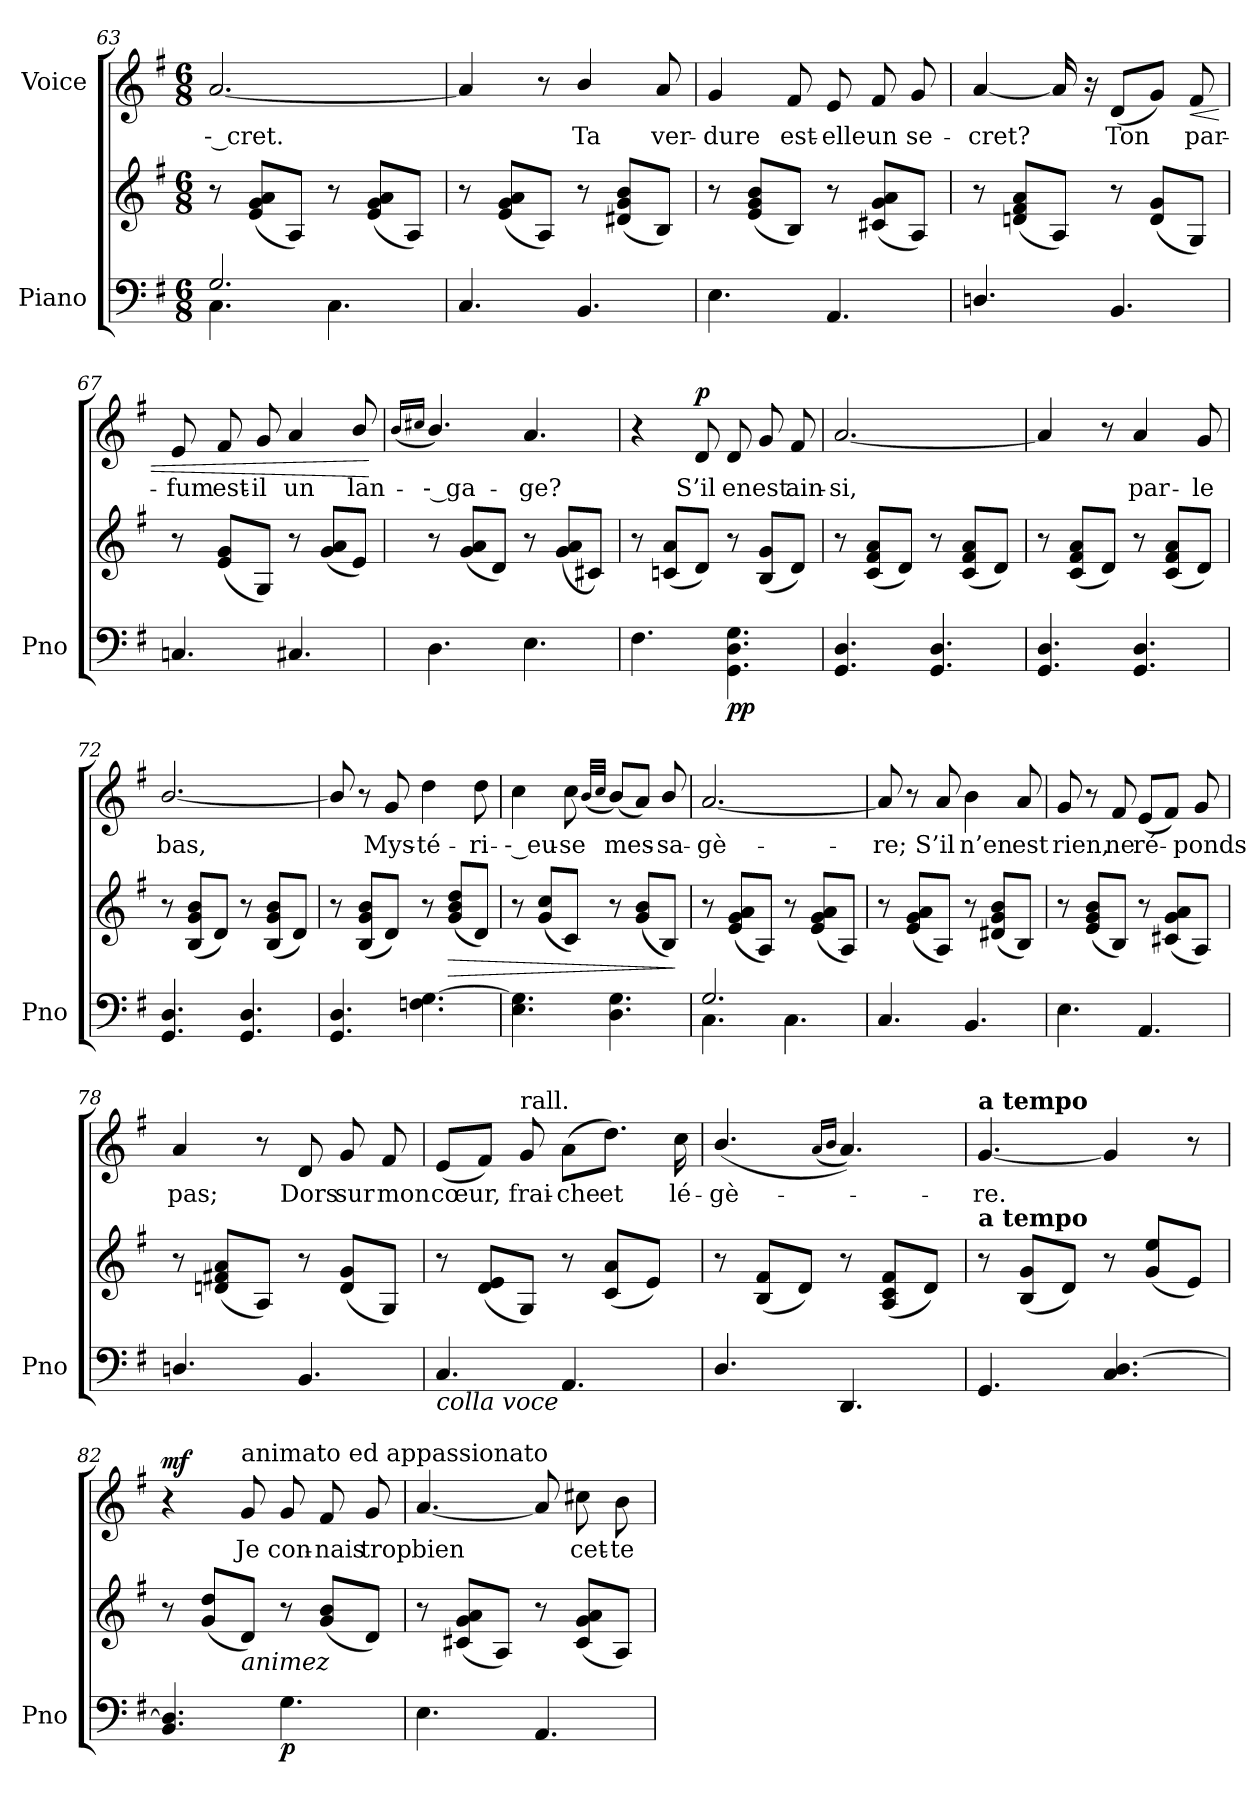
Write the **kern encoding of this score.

**kern	**kern	**dynam	**kern	**text	**dynam
*part2	*part2	*part2	*part1	*part1	*part1
*staff3	*staff2	*staff2/3	*staff1	*staff1	*staff1
*I"Piano	*	*	*I"Voice	*	*
*I'Pno	*	*	*	*	*
!!LO:LB:g=z
*clefF4	*clefG2	*	*clefG2	*	*
*k[f#]	*k[f#]	*	*k[f#]	*	*
*M6/8	*M6/8	*	*M6/8	*	*
=63	=63	=63	=63	=63	=63
*^	*	*	*	*	*
!	!	!	!	!	!LO:LY:b	!
2.G/	4.C\	8r	.	[2.a/	-- cret.	.
.	.	(8e/ 8g/ 8a/L	.	.	.	.
.	.	8A/J)	.	.	.	.
.	4.C\	8r	.	.	.	.
.	.	(8e/ 8g/ 8a/L	.	.	.	.
.	.	8A/J)	.	.	.	.
*v	*v	*	*	*	*	*
=64	=64	=64	=64	=64	=64
4.C/	8r	.	4a/]	.	.
.	(8e/ 8g/ 8a/L	.	.	.	.
.	8A/J)	.	8r	.	.
!	!	!	!	!LO:LY:b	!
4.BB/	8r	.	4b/	Ta	.
.	(8d#X/ 8g/ 8b/L	.	.	.	.
!	!	!	!	!LO:LY:b	!
.	8B/J)	.	8a/	ver-	.
=65	=65	=65	=65	=65	=65
!	!	!	!	!LO:LY:b	!
4.E\	8r	.	4g/	-dure	.
.	(8e/ 8g/ 8b/L	.	.	.	.
!	!	!	!	!LO:LY:b	!
.	8B/J)	.	8f#/	est-	.
!	!	!	!	!LO:LY:b	!
4.AA/	8r	.	8e/	-elle	.
!	!	!	!	!LO:LY:b	!
.	(8c#X/ 8g/ 8a/L	.	8f#/	un	.
!	!	!	!	!LO:LY:b	!
.	8A/J)	.	8g/	se-	.
=66	=66	=66	=66	=66	=66
!	!	!	!	!LO:LY:b	!
4.Dn/	8r	.	[4a/	-cret?	.
.	(8dn/ 8f#/ 8a/L	.	.	.	.
.	8A/J)	.	16a/]	.	.
.	.	.	16r	.	.
!	!	!	!	!LO:LY:b	!
4.BB/	8r	.	(8d/L	Ton	.
.	(8d/ 8g/L	.	8g/J)	.	.
!	!	!	!	!LO:LY:b	!LO:HP:b
.	8G/J)	.	8f#/	par-	<
=67	=67	=67	=67	=67	=67
!	!	!	!	!LO:LY:b	!
4.Cn/	8r	.	8e/	-fum	.
!	!	!	!	!LO:LY:b	!
.	(8e/ 8g/L	.	8f#/	est-	.
!	!	!	!	!LO:LY:b	!
.	8G/J)	.	8g/	-il	.
!	!	!	!	!LO:LY:b	!
4.C#X/	8r	.	4a/	un	.
.	(8g/ 8a/L	.	.	.	.
!	!	!	!	!LO:LY:b	!
.	8e/J)	.	8b/	lan-	.
.	.	.	.	.	[
!!LO:LB:g=z
=68	=68	=68	=68	=68	=68
.	.	.	(16qb/LL	.	.
.	.	.	16qcc#X/JJ	.	.
!	!	!	!	!LO:LY:b	!
4.D\	8r	.	4.b/)	-- ga-	.
.	(8g/ 8a/L	.	.	.	.
.	8d/J)	.	.	.	.
!	!	!	!	!LO:LY:b	!
4.E\	8r	.	4.a/	-ge?	.
.	(8g/ 8a/L	.	.	.	.
.	8c#X/J)	.	.	.	.
=69	=69	=69	=69	=69	=69
4.F#\	8r	.	4r	.	.
.	(8cn/ 8a/L	.	.	.	.
!	!	!	!	!LO:LY:b	!LO:DY:a
.	8d/J)	.	8d/	S’il	p
!	!	!LO:DY:b=2	!	!LO:LY:b	!
4.GG\ 4.D\ 4.G\	8r	pp	8d/	en	.
!	!	!	!	!LO:LY:b	!
.	(8B/ 8g/L	.	8g/	est	.
!	!	!	!	!LO:LY:b	!
.	8d/J)	.	8f#/	ain-	.
=70	=70	=70	=70	=70	=70
!	!	!	!	!LO:LY:b	!
4.GG/ 4.D/	8r	.	[2.a/	-si,	.
.	(8c/ 8f#/ 8a/L	.	.	.	.
.	8d/J)	.	.	.	.
4.GG/ 4.D/	8r	.	.	.	.
.	(8c/ 8f#/ 8a/L	.	.	.	.
.	8d/J)	.	.	.	.
=71	=71	=71	=71	=71	=71
4.GG/ 4.D/	8r	.	4a/]	.	.
.	(8c/ 8f#/ 8a/L	.	.	.	.
.	8d/J)	.	8r	.	.
!	!	!	!	!LO:LY:b	!
4.GG/ 4.D/	8r	.	4a/	par-	.
.	(8c/ 8f#/ 8a/L	.	.	.	.
!	!	!	!	!LO:LY:b	!
.	8d/J)	.	8g/	-le	.
=72	=72	=72	=72	=72	=72
!	!	!	!	!LO:LY:b	!
4.GG/ 4.D/	8r	.	[2.b/	bas,	.
.	(8B/ 8g/ 8b/L	.	.	.	.
.	8d/J)	.	.	.	.
4.GG/ 4.D/	8r	.	.	.	.
.	(8B/ 8g/ 8b/L	.	.	.	.
.	8d/J)	.	.	.	.
!!LO:LB:g=z
=73	=73	=73	=73	=73	=73
4.GG/ 4.D/	8r	.	8b/]	.	.
!	!	!	!	!	!LO:DY:a
!	!	!	!	!	!LO:DY:n=1:a
.	(8B/ 8g/ 8b/L	.	8r	.	other-dynamics pp
!	!	!	!	!LO:LY:b	!
.	8d/J)	.	8g/	Mys-	.
!	!	!	!	!LO:LY:b	!
4.Fn\ [4.G\	8r	.	4dd\	-té-	.
!	!	!LO:HP:b	!	!	!
.	(8g/ 8b/ 8dd/L	>	.	.	.
!	!	!	!	!LO:LY:b	!
.	8d/J)	.	8dd\	-ri-	.
!!LO:PB:g=z
=74	=74	=74	=74	=74	=74
!	!	!	!	!LO:LY:b	!
4.E\ 4.G\]	8r	.	4cc\	-- eu-	.
.	(8g/ 8cc/L	.	.	.	.
!	!	!	!	!LO:LY:b	!
.	8c/J)	.	8cc\	-se	.
.	.	.	(32qb/LLL	.	.
.	.	.	32qcc/JJJ	.	.
!	!	!	!	!LO:LY:b	!
4.D\ 4.G\	8r	.	(8b/L)	mes-	.
.	(8g/ 8b/L	.	8a/J)	.	.
!	!	!	!	!LO:LY:b	!
.	8B/J)	.	8b/	-sa-	.
.	.	]	.	.	.
=75	=75	=75	=75	=75	=75
*^	*	*	*	*	*
!	!	!	!	!	!LO:LY:b	!
2.G/	4.C\	8r	.	[2.a/	-gè-	.
.	.	(8e/ 8g/ 8a/L	.	.	.	.
.	.	8A/J)	.	.	.	.
.	4.C\	8r	.	.	.	.
.	.	(8e/ 8g/ 8a/L	.	.	.	.
.	.	8A/J)	.	.	.	.
*v	*v	*	*	*	*	*
=76	=76	=76	=76	=76	=76
!	!	!	!	!LO:LY:b	!
4.C/	8r	.	8a/]	-re;	.
.	(8e/ 8g/ 8a/L	.	8r	.	.
!	!	!	!	!LO:LY:b	!
.	8A/J)	.	8a/	S’il	.
!	!	!	!	!LO:LY:b	!
4.BB/	8r	.	4b\	n’en	.
.	(8d#X/ 8g/ 8b/L	.	.	.	.
!	!	!	!	!LO:LY:b	!
.	8B/J)	.	8a/	est	.
=77	=77	=77	=77	=77	=77
!	!	!	!	!LO:LY:b	!
4.E\	8r	.	8g/	rien,	.
.	(8e/ 8g/ 8b/L	.	8r	.	.
!	!	!	!	!LO:LY:b	!
.	8B/J)	.	8f#/	ne	.
!	!	!	!	!LO:LY:b	!
4.AA/	8r	.	(8e/L	ré-	.
.	(8c#X/ 8g/ 8a/L	.	8f#/J)	.	.
!	!	!	!	!LO:LY:b	!
.	8A/J)	.	8g/	-ponds	.
=78	=78	=78	=78	=78	=78
!	!	!	!	!LO:LY:b	!
4.Dn/	8r	.	4a/	pas;	.
.	(8dn/ 8f#X/ 8a/L	.	.	.	.
.	8A/J)	.	8r	.	.
!	!	!	!	!LO:LY:b	!
4.BB/	8r	.	8d/	Dors	.
!	!	!	!	!LO:LY:b	!
.	(8d/ 8g/L	.	8g/	sur	.
!	!	!	!	!LO:LY:b	!
.	8G/J)	.	8f#/	mon	.
!!LO:PB:g=z
=79	=79	=79	=79	=79	=79
!LO:TX:b:i:t=colla voce	!	!	!	!	!
!	!	!	!	!LO:LY:b	!
4.C/	8r	.	(8e/L	cœur,	.
.	(8d/ 8e/L	.	8f#/J)	.	.
!	!	!	!LO:TX:a:t=rall.	!	!
!	!	!	!	!LO:LY:b	!
.	8G/J)	.	8g/	frai-	.
!	!	!	!	!LO:LY:b	!
4.AA/	8r	.	(8a\L	-che	.
!	!	!	!	!LO:LY:b	!
.	(8c/ 8a/L	.	8.dd\J)	et	.
.	8e/J)	.	.	.	.
!	!	!	!	!LO:LY:b	!
.	.	.	16cc\	lé-	.
=80	=80	=80	=80	=80	=80
!	!	!	!	!LO:LY:b	!
4.D/	8r	.	(<4.b/	-gè-	.
.	(8B/ 8f#/L	.	.	.	.
.	8d/J)	.	.	.	.
.	.	.	(16qa/LL	.	.
.	.	.	16qb/JJ	.	.
4.DD/	8r	.	4.a/))	.	.
.	(8A/ 8c/ 8f#/L	.	.	.	.
.	8d/J)	.	.	.	.
=81	=81	=81	=81	=81	=81
!	!	!	!LO:TX:a:B:t=a tempo	!	!
!	!LO:TX:a:B:t=a tempo	!	!	!	!
!	!	!	!	!LO:LY:b	!
4.GG/	8r	.	[4.g/	-re.	.
.	(8B/ 8g/L	.	.	.	.
.	8d/J)	.	.	.	.
4.C/ [4.D/	8r	.	4g/]	.	.
.	(8g/ 8ee/L	.	.	.	.
.	8e/J)	.	8r	.	.
=82	=82	=82	=82	=82	=82
!	!	!	!	!	!LO:DY:a
4.BB/ 4.D/]	8r	.	4r	.	mf
.	(8g/ 8dd/L	.	.	.	.
!	!	!	!LO:TX:a:t=animato ed appassionato	!	!
!	!LO:TX:b:i:t=animez	!	!	!	!
!	!	!	!	!LO:LY:b	!
.	8d/J)	.	8g/	Je	.
!	!	!LO:DY:b=2	!	!LO:LY:b	!
4.G\	8r	p	8g/	con-	.
!	!	!	!	!LO:LY:b	!
.	(8g/ 8b/L	.	8f#/	-nais	.
!	!	!	!	!LO:LY:b	!
.	8d/J)	.	8g/	trop	.
=83	=83	=83	=83	=83	=83
!	!	!	!	!LO:LY:b	!
4.E\	8r	.	[4.a/	bien	.
.	(8c#X/ 8g/ 8a/L	.	.	.	.
.	8A/J)	.	.	.	.
4.AA/	8r	.	8a/]	.	.
!	!	!	!	!LO:LY:b	!
.	(8c#/ 8g/ 8a/L	.	8cc#X\	cet-	.
!	!	!	!	!LO:LY:b	!
.	8A/J)	.	8b\	-te	.
=	=	=	=	=	=
*-	*-	*-	*-	*-	*-
